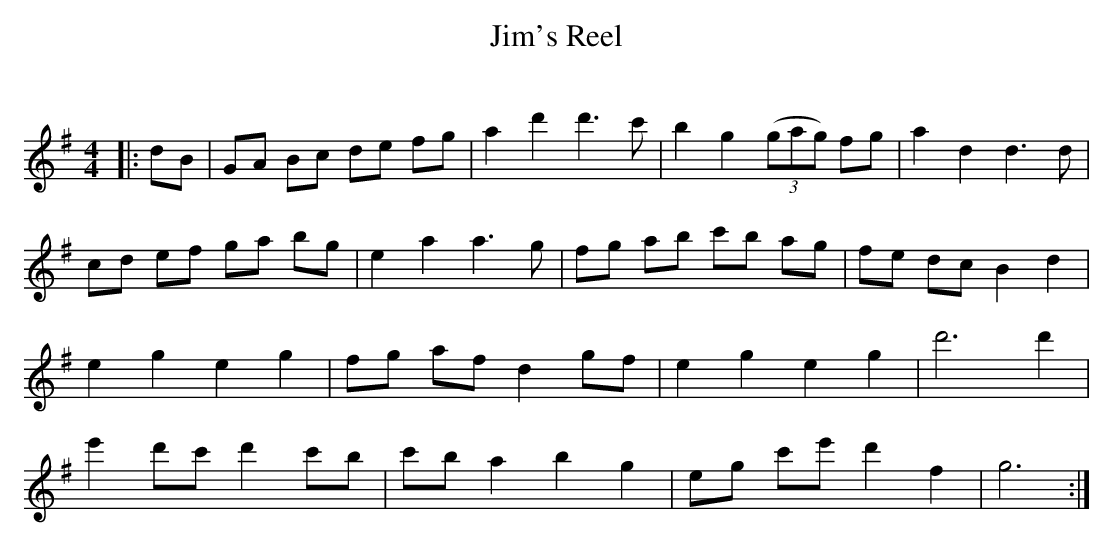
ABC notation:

X:1
T: Jim's Reel
C:
Q: 232
K:G
M:4/4
L:1/8
|:dB|GA Bc de fg|a2 d'2 d'3c'|b2 g2 ((3gag) fg|a2 d2 d3d|
cd ef ga bg|e2 a2 a3g|fg ab c'b ag|fe dc B2 d2|
e2 g2 e2 g2|fg af d2 gf|e2 g2 e2 g2|d'6 d'2|
e'2 d'c' d'2 c'b|c'b a2 b2 g2|eg c'e' d'2 f2|g6:|
